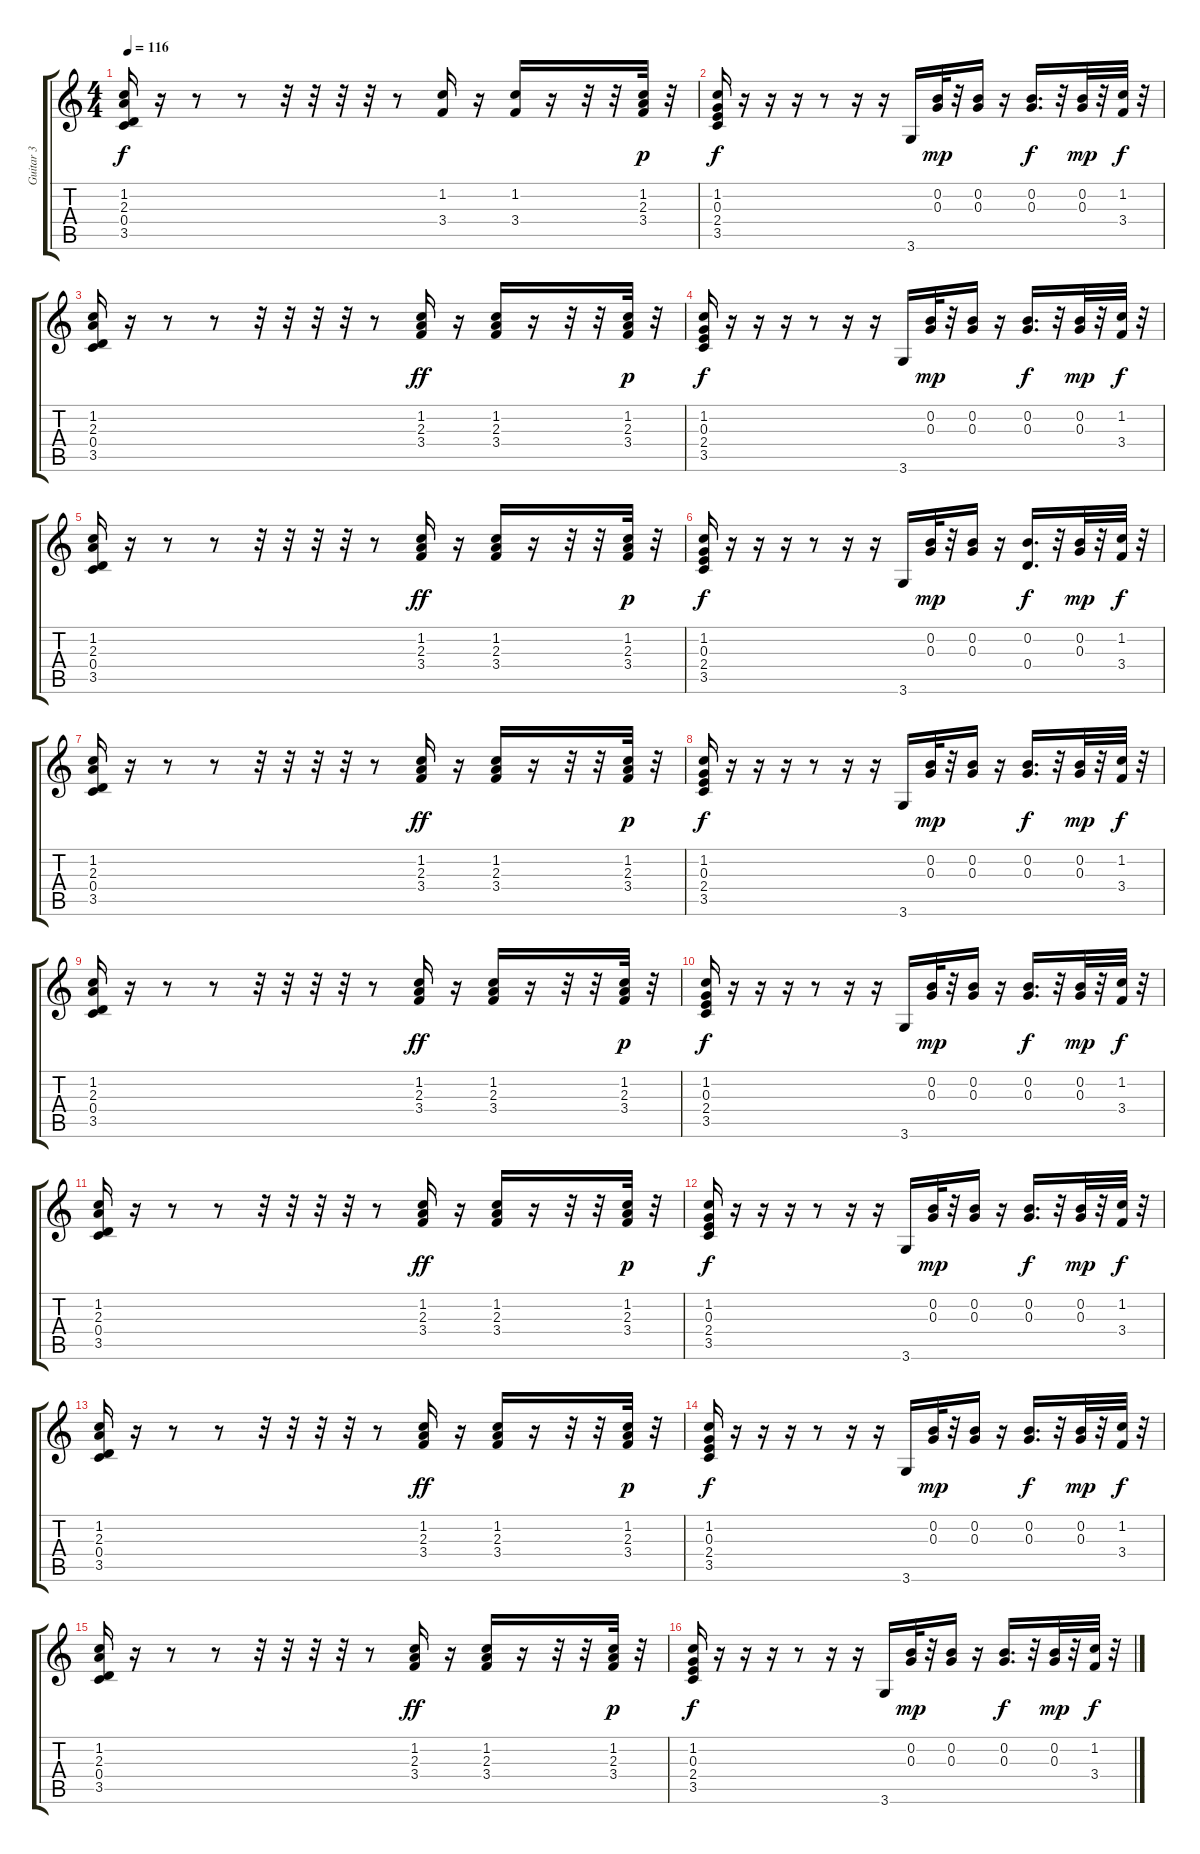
\track ("Guitar 3" "Guitar 3") {instrument electricguitarclean}
\staff {score tabs}
\tuning (E4 B3 G3 D3 A2 E2) {hide}
\ts (4 4)
\tempo 116
\clef g2
\ks c
(1.2 2.3 0.4 3.5).16{dy f instrument electricguitarclean} r.16 r.8 r.8 r.32 r.32 r.32 r.32 r.8 (1.2 3.4).16 r.16 (1.2 3.4).16 r.16 r.32 r.32 (1.2 2.3 3.4).32{dy p} r.32 |
(1.2 0.3 2.4 3.5).16{dy f} r.16 r.16 r.16 r.8 r.16 r.16 3.6.16 (0.2 0.3).32{dy mp} r.32 (0.2 0.3).16 r.16 (0.2 0.3).16{d dy f} r.32 (0.2 0.3).32{dy mp} r.32 (1.2 3.4).32{dy f} r.32 |
(1.2 2.3 0.4 3.5).16 r.16 r.8 r.8 r.32 r.32 r.32 r.32 r.8 (1.2 2.3 3.4).16{dy ff} r.16 (1.2 2.3 3.4).16 r.16 r.32 r.32 (1.2 2.3 3.4).32{dy p} r.32 |
(1.2 0.3 2.4 3.5).16{dy f} r.16 r.16 r.16 r.8 r.16 r.16 3.6.16 (0.2 0.3).32{dy mp} r.32 (0.2 0.3).16 r.16 (0.2 0.3).16{d dy f} r.32 (0.2 0.3).32{dy mp} r.32 (1.2 3.4).32{dy f} r.32 |
(1.2 2.3 0.4 3.5).16 r.16 r.8 r.8 r.32 r.32 r.32 r.32 r.8 (1.2 2.3 3.4).16{dy ff} r.16 (1.2 2.3 3.4).16 r.16 r.32 r.32 (1.2 2.3 3.4).32{dy p} r.32 |
(1.2 0.3 2.4 3.5).16{dy f} r.16 r.16 r.16 r.8 r.16 r.16 3.6.16 (0.2 0.3).32{dy mp} r.32 (0.2 0.3).16 r.16 (0.2 0.4).16{d dy f} r.32 (0.2 0.3).32{dy mp} r.32 (1.2 3.4).32{dy f} r.32 |
(1.2 2.3 0.4 3.5).16 r.16 r.8 r.8 r.32 r.32 r.32 r.32 r.8 (1.2 2.3 3.4).16{dy ff} r.16 (1.2 2.3 3.4).16 r.16 r.32 r.32 (1.2 2.3 3.4).32{dy p} r.32 |
(1.2 0.3 2.4 3.5).16{dy f} r.16 r.16 r.16 r.8 r.16 r.16 3.6.16 (0.2 0.3).32{dy mp} r.32 (0.2 0.3).16 r.16 (0.2 0.3).16{d dy f} r.32 (0.2 0.3).32{dy mp} r.32 (1.2 3.4).32{dy f} r.32 |
(1.2 2.3 0.4 3.5).16 r.16 r.8 r.8 r.32 r.32 r.32 r.32 r.8 (1.2 2.3 3.4).16{dy ff} r.16 (1.2 2.3 3.4).16 r.16 r.32 r.32 (1.2 2.3 3.4).32{dy p} r.32 |
(1.2 0.3 2.4 3.5).16{dy f} r.16 r.16 r.16 r.8 r.16 r.16 3.6.16 (0.2 0.3).32{dy mp} r.32 (0.2 0.3).16 r.16 (0.2 0.3).16{d dy f} r.32 (0.2 0.3).32{dy mp} r.32 (1.2 3.4).32{dy f} r.32 |
(1.2 2.3 0.4 3.5).16 r.16 r.8 r.8 r.32 r.32 r.32 r.32 r.8 (1.2 2.3 3.4).16{dy ff} r.16 (1.2 2.3 3.4).16 r.16 r.32 r.32 (1.2 2.3 3.4).32{dy p} r.32 |
(1.2 0.3 2.4 3.5).16{dy f} r.16 r.16 r.16 r.8 r.16 r.16 3.6.16 (0.2 0.3).32{dy mp} r.32 (0.2 0.3).16 r.16 (0.2 0.3).16{d dy f} r.32 (0.2 0.3).32{dy mp} r.32 (1.2 3.4).32{dy f} r.32 |
(1.2 2.3 0.4 3.5).16 r.16 r.8 r.8 r.32 r.32 r.32 r.32 r.8 (1.2 2.3 3.4).16{dy ff} r.16 (1.2 2.3 3.4).16 r.16 r.32 r.32 (1.2 2.3 3.4).32{dy p} r.32 |
(1.2 0.3 2.4 3.5).16{dy f} r.16 r.16 r.16 r.8 r.16 r.16 3.6.16 (0.2 0.3).32{dy mp} r.32 (0.2 0.3).16 r.16 (0.2 0.3).16{d dy f} r.32 (0.2 0.3).32{dy mp} r.32 (1.2 3.4).32{dy f} r.32 |
(1.2 2.3 0.4 3.5).16 r.16 r.8 r.8 r.32 r.32 r.32 r.32 r.8 (1.2 2.3 3.4).16{dy ff} r.16 (1.2 2.3 3.4).16 r.16 r.32 r.32 (1.2 2.3 3.4).32{dy p} r.32 |
(1.2 0.3 2.4 3.5).16{dy f} r.16 r.16 r.16 r.8 r.16 r.16 3.6.16 (0.2 0.3).32{dy mp} r.32 (0.2 0.3).16 r.16 (0.2 0.3).16{d dy f} r.32 (0.2 0.3).32{dy mp} r.32 (1.2 3.4).32{dy f} r.32
